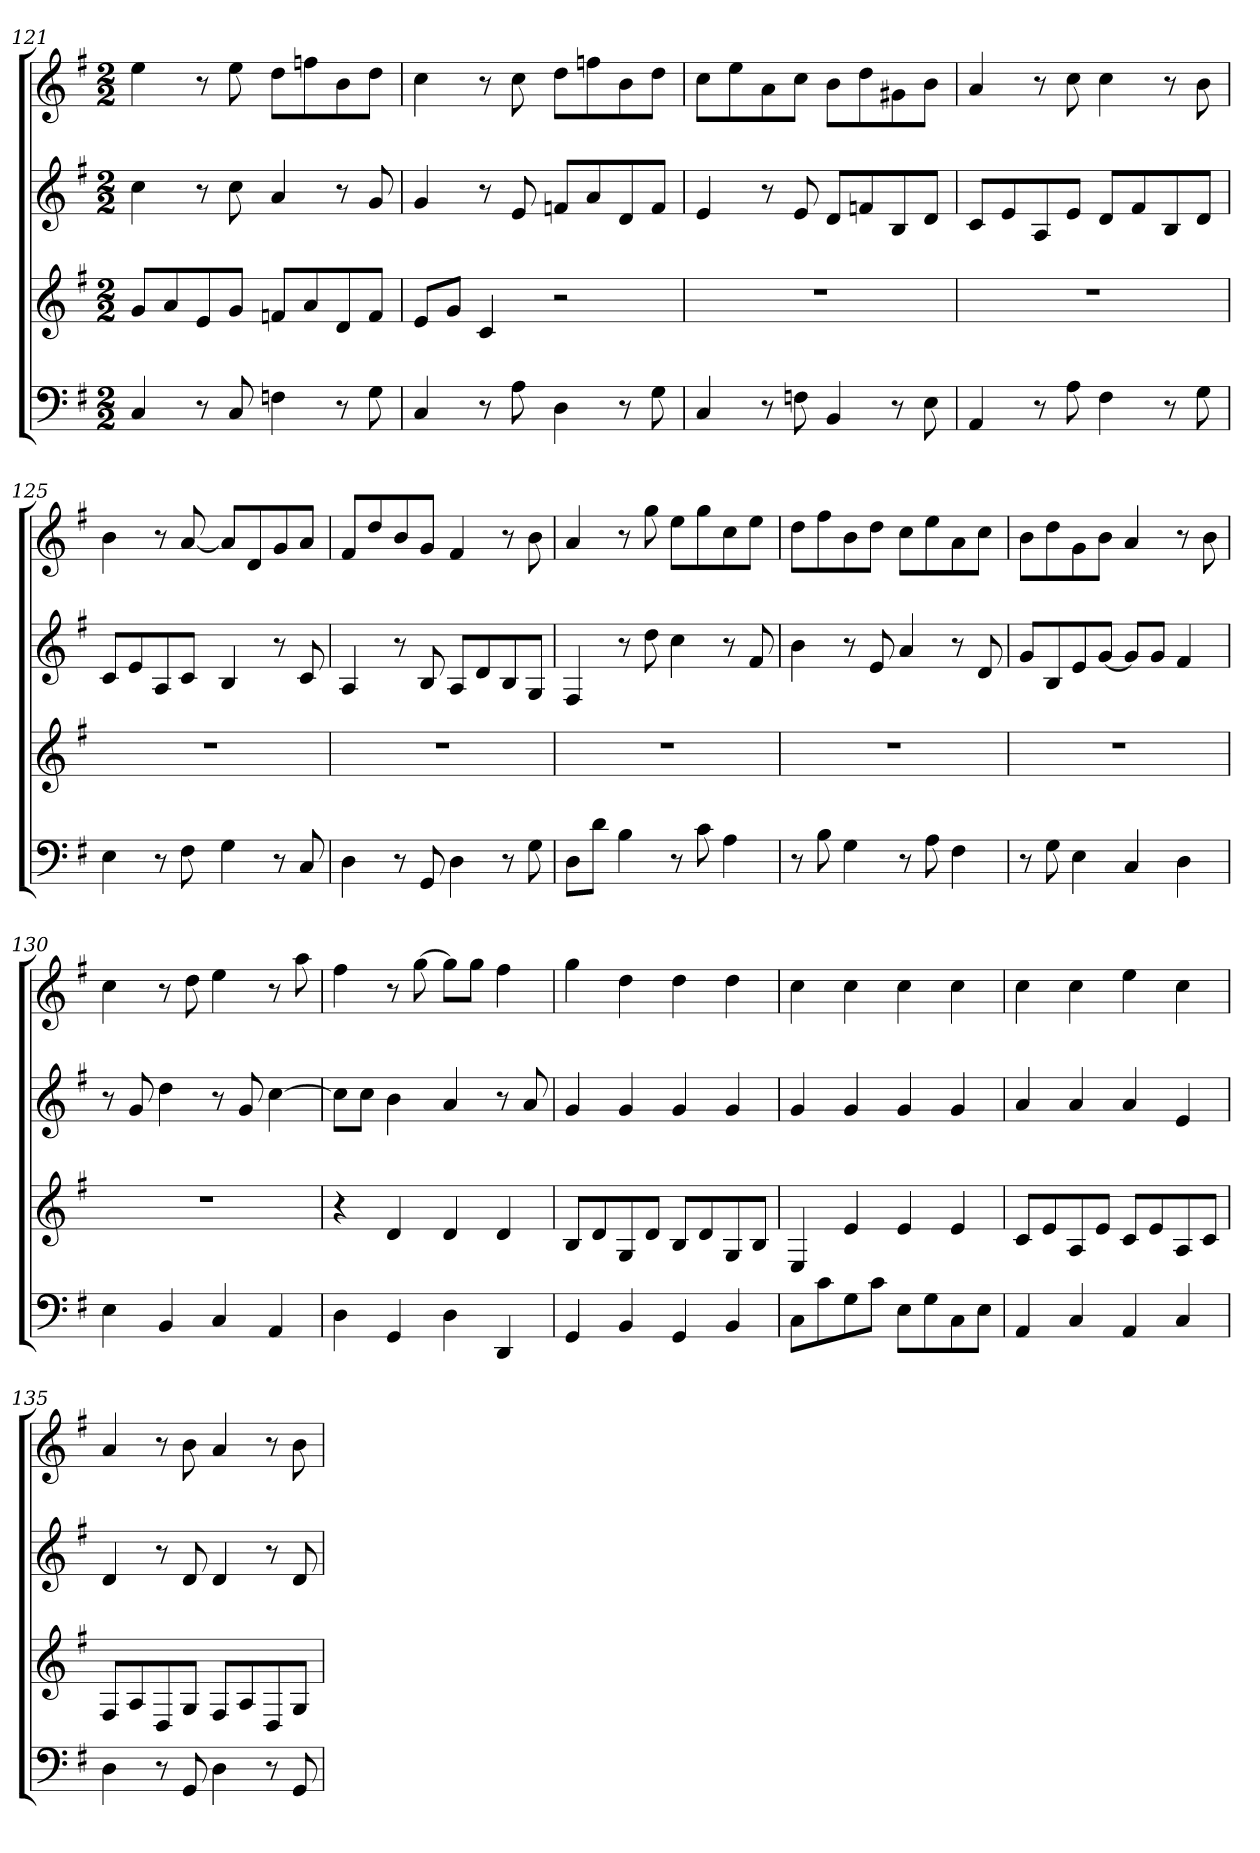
**kern	**kern	**kern	**kern
*part4	*part3	*part2	*part1
*staff4	*staff3	*staff2	*staff1
*k[f#]	*k[f#]	*k[f#]	*k[f#]
*M2/2	*M2/2	*M2/2	*M2/2
=121	=121	=121	=121
4C	8gL	4cc	4ee
.	8a	.	.
8r	8e	8r	8r
8C	8gJ	8cc	8ee
4Fn	8fnL	4a	8ddL
.	8a	.	8ffn
8r	8d	8r	8b
8G	8fJ	8g	8ddJ
=122	=122	=122	=122
4C	8eL	4g	4cc
.	8gJ	.	.
8r	4c	8r	8r
8A	.	8e	8cc
4D	2r	8fnL	8ddL
.	.	8a	8ffn
8r	.	8d	8b
8G	.	8fJ	8ddJ
=123	=123	=123	=123
4C	1r	4e	8ccL
.	.	.	8ee
8r	.	8r	8a
8Fn	.	8e	8ccJ
4BB	.	8dL	8bL
.	.	8fn	8dd
8r	.	8B	8g#X
8E	.	8dJ	8bJ
=124	=124	=124	=124
4AA	1r	8cL	4a
.	.	8e	.
8r	.	8A	8r
8A	.	8eJ	8cc
4F#	.	8dL	4cc
.	.	8f#	.
8r	.	8B	8r
8G	.	8dJ	8b
=125	=125	=125	=125
4E	1r	8cL	4b
.	.	8e	.
8r	.	8A	8r
8F#	.	8cJ	[8a
4G	.	4B	8aL]
.	.	.	8d
8r	.	8r	8g
8C	.	8c	8aJ
=126	=126	=126	=126
4D	1r	4A	8f#L
.	.	.	8dd
8r	.	8r	8b
8GG	.	8B	8gJ
4D	.	8AL	4f#
.	.	8d	.
8r	.	8B	8r
8G	.	8GJ	8b
=127	=127	=127	=127
8DL	1r	4F#	4a
8dJ	.	.	.
4B	.	8r	8r
.	.	8dd	8gg
8r	.	4cc	8eeL
8c	.	.	8gg
4A	.	8r	8cc
.	.	8f#	8eeJ
=128	=128	=128	=128
8r	1r	4b	8ddL
8B	.	.	8ff#
4G	.	8r	8b
.	.	8e	8ddJ
8r	.	4a	8ccL
8A	.	.	8ee
4F#	.	8r	8a
.	.	8d	8ccJ
=129	=129	=129	=129
8r	1r	8gL	8bL
8G	.	8B	8dd
4E	.	8e	8g
.	.	[8gJ	8bJ
4C	.	8gL]	4a
.	.	8gJ	.
4D	.	4f#	8r
.	.	.	8b
=130	=130	=130	=130
4E	1r	8r	4cc
.	.	8g	.
4BB	.	4dd	8r
.	.	.	8dd
4C	.	8r	4ee
.	.	8g	.
4AA	.	[4cc	8r
.	.	.	8aa
=131	=131	=131	=131
4D	4r	8ccL]	4ff#
.	.	8ccJ	.
4GG	4d	4b	8r
.	.	.	[8gg
4D	4d	4a	8ggL]
.	.	.	8ggJ
4DD	4d	8r	4ff#
.	.	8a	.
=132	=132	=132	=132
4GG	8BL	4g	4gg
.	8d	.	.
4BB	8G	4g	4dd
.	8dJ	.	.
4GG	8BL	4g	4dd
.	8d	.	.
4BB	8G	4g	4dd
.	8BJ	.	.
=133	=133	=133	=133
8CL	4E	4g	4cc
8c	.	.	.
8G	4e	4g	4cc
8cJ	.	.	.
8EL	4e	4g	4cc
8G	.	.	.
8C	4e	4g	4cc
8EJ	.	.	.
=134	=134	=134	=134
4AA	8cL	4a	4cc
.	8e	.	.
4C	8A	4a	4cc
.	8eJ	.	.
4AA	8cL	4a	4ee
.	8e	.	.
4C	8A	4e	4cc
.	8cJ	.	.
=135	=135	=135	=135
4D	8F#L	4d	4a
.	8A	.	.
8r	8D	8r	8r
8GG	8GJ	8d	8b
4D	8F#L	4d	4a
.	8A	.	.
8r	8D	8r	8r
8GG	8GJ	8d	8b
=	=	=	=
*-	*-	*-	*-
